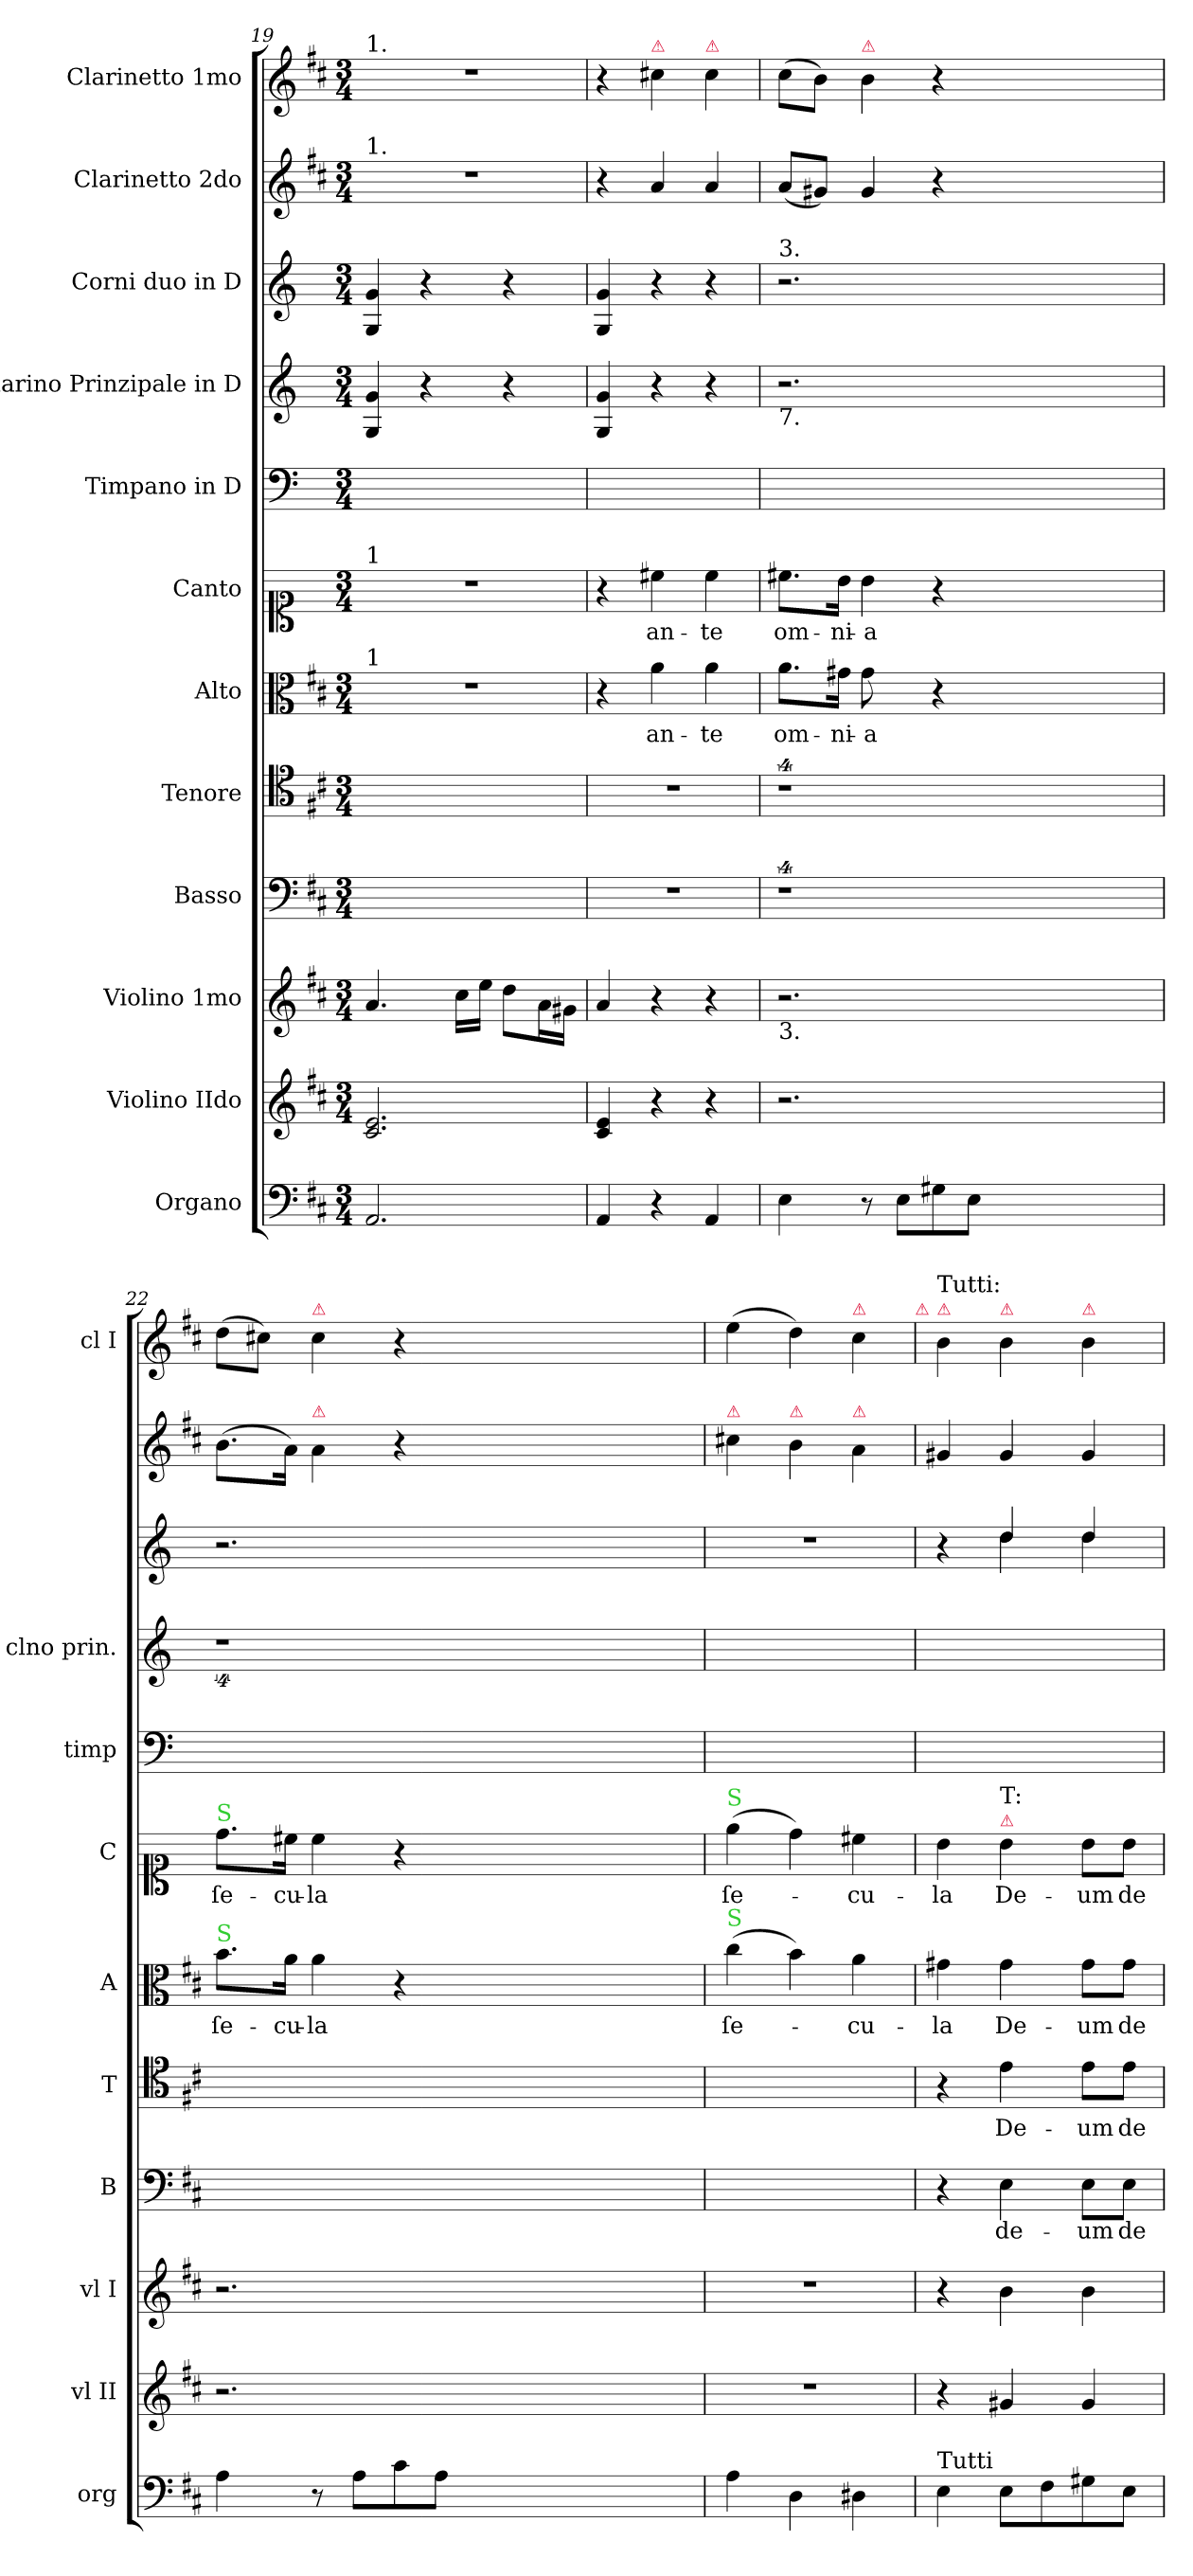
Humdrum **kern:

**kern	**kern	**kern	**kern	**text	**kern	**text	**kern	**text	**kern	**text	**kern	**kern	**kern	**kern	**kern
*part12	*part11	*part10	*part9	*part9	*part8	*part8	*part7	*part7	*part6	*part6	*part5	*part4	*part3	*part2	*part1
*staff12	*staff11	*staff10	*staff9	*staff9	*staff8	*staff8	*staff7	*staff7	*staff6	*staff6	*staff5	*staff4	*staff3	*staff2	*staff1
*I"Organo	*I"Violino IIdo	*I"Violino 1mo	*I"Basso	*	*I"Tenore	*	*I"Alto	*	*I"Canto	*	*I"Timpano in D	*I"Clarino Prinzipale in D	*I"Corni duo in D	*I"Clarinetto 2do	*I"Clarinetto 1mo
*I'org	*I'vl II	*I'vl I	*I'B	*	*I'T	*	*I'A	*	*I'C	*	*I'timp	*I'clno prin.	*	*	*I'cl I
*clefF4	*clefG2	*clefG2	*clefF4	*	*clefC4	*	*clefC3	*	*clefC1	*	*clefF4	*clefG2	*clefG2	*clefG2	*clefG2
*	*	*	*	*	*	*	*	*	*	*	*ITrd-1c-2	*ITrd-1c-2	*ITrd6c10	*	*
*k[f#c#]	*k[f#c#]	*k[f#c#]	*k[f#c#]	*	*k[f#c#]	*	*k[f#c#]	*	*	*	*k[f#c#]	*k[f#c#]	*k[f#c#]	*k[f#c#]	*k[f#c#]
*M3/4	*M3/4	*M3/4	*M3/4	*	*M3/4	*	*M3/4	*	*M3/4	*	*M3/4	*M3/4	*M3/4	*M3/4	*M3/4
=19	=19	=19	=19	=19	=19	=19	=19	=19	=19	=19	=19	=19	=19	=19	=19
!	!	!	!	!	!	!	!	!	!	!	!	!	!	!	!LO:TX:a:t=1.
!	!	!	!	!	!	!	!	!	!	!	!	!	!	!LO:TX:a:t=1.	!
!	!	!	!	!	!	!	!	!	!LO:TX:a:t=1	!	!	!	!	!	!
!	!	!	!	!	!	!	!LO:TX:a:t=1	!	!	!	!	!	!	!	!
2.AA/	2.c#/ 2.e/	4.a/	2.ryy	.	2.ryy	.	2.r	.	2.r	.	2.ryy	4A/ 4a/	4AA/ 4A/	2.r	2.r
.	.	.	.	.	.	.	.	.	.	.	.	4r	4r	.	.
.	.	16cc#\LL	.	.	.	.	.	.	.	.	.	.	.	.	.
.	.	16ee\JJ	.	.	.	.	.	.	.	.	.	.	.	.	.
.	.	8dd\L	.	.	.	.	.	.	.	.	.	4r	4r	.	.
.	.	16a\L	.	.	.	.	.	.	.	.	.	.	.	.	.
.	.	16g#X\JJ	.	.	.	.	.	.	.	.	.	.	.	.	.
=20	=20	=20	=20	=20	=20	=20	=20	=20	=20	=20	=20	=20	=20	=20	=20
4AA/	4c#/ 4e/	4a/	2.r	.	2.r	.	4r	.	4r	.	2.ryy	4A/ 4a/	4AA/ 4A/	4r	4r
!	!	!	!	!	!	!	!	!	!	!	!	!	!	!	!LO:TX:a:color=crimson:t=⚠
4r	4r	4r	.	.	.	.	4a\	an-	4cc#\	an-	.	4r	4r	4a/	4cc#X\
!	!	!	!	!	!	!	!	!	!	!	!	!	!	!	!LO:TX:a:color=crimson:t=⚠
4AA/	4r	4r	.	.	.	.	4a\	-te	4cc#\	-te	.	4r	4r	4a/	4cc#\
=21	=21	=21	=21	=21	=21	=21	=21	=21	=21	=21	=21	=21	=21	=21	=21
!	!	!	!	!	!	!	!	!	!	!	!	!	!LO:TX:a:t=3.	!	!
!	!	!	!	!	!	!	!	!	!	!	!	!LO:TX:b:t=7.	!	!	!
!	!	!LO:TX:b:t=3.	!	!	!	!	!	!	!	!	!	!	!	!	!
4E\	2.r	2.r	4%9r	.	4%9r	.	8.a\L	om-	8.cc#\L	om-	2.ryy	2.r	2.r	(8a/L	(8cc#\L
.	.	.	.	.	.	.	.	.	.	.	.	.	.	8g#X/J)	8b\J)
.	.	.	.	.	.	.	16g#X\Jk	-ni-	16b\Jk	-ni-	.	.	.	.	.
!	!	!	!	!	!	!	!	!	!	!	!	!	!	!	!LO:TX:a:color=crimson:t=⚠
!	!	!	!	!	!	!	!LO:N:vis=8	!	!	!	!	!	!	!	!
8r	.	.	.	.	.	.	4g#\	-a	4b\	-a	.	.	.	4g#/	4b\
8E\L	.	.	.	.	.	.	.	.	.	.	.	.	.	.	.
8G#X\	.	.	.	.	.	.	4r	.	4r	.	.	.	.	4r	4r
8E\J	.	.	.	.	.	.	.	.	.	.	.	.	.	.	.
1.ryy	1.ryy	1.ryy	.	.	.	.	1.ryy	.	1.ryy	.	1.ryy	1.ryy	1.ryy	1.ryy	1.ryy
=22	=22	=22	=22	=22	=22	=22	=22	=22	=22	=22	=22	=22	=22	=22	=22
!	!	!	!	!	!	!	!	!	!LO:TX:a:color=limegreen:t=S	!	!	!	!	!	!
!	!	!	!	!	!	!	!LO:TX:a:color=limegreen:t=S	!	!	!	!	!	!	!	!
4A\	2.r	2.r	0ryy	.	0ryy	.	8.b\L	ſe-	8.dd\L	ſe-	2.ryy	4%9r	2.r	(8.b\L	(8dd\L
.	.	.	.	.	.	.	.	.	.	.	.	.	.	.	8cc#X\J)
.	.	.	.	.	.	.	16a\Jk	-cu-	16cc#\Jk	-cu-	.	.	.	16a\Jk)	.
!	!	!	!	!	!	!	!	!	!	!	!	!	!	!	!LO:TX:a:color=crimson:t=⚠
!	!	!	!	!	!	!	!	!	!	!	!	!	!	!LO:TX:a:color=crimson:t=⚠	!
8r	.	.	.	.	.	.	4a\	-la	4cc#\	-la	.	.	.	4a\	4cc#\
8A\L	.	.	.	.	.	.	.	.	.	.	.	.	.	.	.
8c#\	.	.	.	.	.	.	4r	.	4r	.	.	.	.	4r	4r
8A\J	.	.	.	.	.	.	.	.	.	.	.	.	.	.	.
1.ryy	1.ryy	1.ryy	.	.	.	.	1.ryy	.	1.ryy	.	1.ryy	.	1.ryy	1.ryy	1.ryy
.	.	.	4ryy	.	4ryy	.	.	.	.	.	.	.	.	.	.
=23	=23	=23	=23	=23	=23	=23	=23	=23	=23	=23	=23	=23	=23	=23	=23
!	!	!	!	!	!	!	!	!	!	!	!	!	!	!LO:TX:a:color=crimson:t=⚠	!
!	!	!	!	!	!	!	!	!	!LO:TX:a:color=limegreen:t=S	!	!	!	!	!	!
!	!	!	!	!	!	!	!LO:TX:a:color=limegreen:t=S	!	!	!	!	!	!	!	!
4A\	2.r	2.r	2.ryy	.	2.ryy	.	(4cc#\	ſe-	(4ee\	ſe-	2.ryy	2.ryy	2.r	4cc#X\	(4ee\
!	!	!	!	!	!	!	!	!	!	!	!	!	!	!LO:TX:a:color=crimson:t=⚠	!
4D\	.	.	.	.	.	.	4b\)	.	4dd\)	.	.	.	.	4b\	4dd\)
!	!	!	!	!	!	!	!	!	!	!	!	!	!	!	!LO:TX:a:color=crimson:t=⚠
!	!	!	!	!	!	!	!	!	!	!	!	!	!	!LO:TX:a:color=crimson:t=⚠	!
4D#X\	.	.	.	.	.	.	4a\	-cu-	4cc#\	-cu-	.	.	.	4a\	4cc#\
!	!	!	!	!	!	!	!	!	!	!	!	!	!	!	!LO:TX:a:color=crimson:t=⚠
=24	=24	=24	=24	=24	=24	=24	=24	=24	=24	=24	=24	=24	=24	=24	=24
*	*	*	*	*	*	*	*	*	*	*	*	*	*^	*	*
!	!	!	!	!	!	!	!	!	!	!	!	!	!	!	!	!LO:TX:a:color=crimson:t=⚠
!	!	!	!	!	!	!	!	!	!	!	!	!	!	!	!	!LO:TX:a:t=Tutti&colon;
!LO:TX:a:t=Tutti	!	!	!	!	!	!	!	!	!	!	!	!	!	!	!	!
4E\	4r	4r	4r	.	4r	.	4g#X\	-la	4b\	-la	2.ryy	2.ryy	4r	4ryy	4g#X/	4b\
!	!	!	!	!	!	!	!	!	!	!	!	!	!	!	!	!LO:TX:a:color=crimson:t=⚠
!	!	!	!	!	!	!	!	!	!LO:TX:a:color=crimson:t=⚠	!	!	!	!	!	!	!
!	!	!	!	!	!	!	!	!	!LO:TX:a:t=T&colon;	!	!	!	!	!	!	!
8E\L	4g#X/	4b\	4E\	de-	4e\	De-	4g#\	De-	4b\	De-	.	.	4e\	4e/	4g#/	4b\
8F#\	.	.	.	.	.	.	.	.	.	.	.	.	.	.	.	.
!	!	!	!	!	!	!	!	!	!	!	!	!	!	!	!	!LO:TX:a:color=crimson:t=⚠
8G#X\	4g#/	4b\	8E\L	-um	8e\L	-um	8g#\L	-um	8b\L	-um	.	.	4e\	4e/	4g#/	4b\
8E\J	.	.	8E\J	de	8e\J	de	8g#\J	de	8b\J	de	.	.	.	.	.	.
*	*	*	*	*	*	*	*	*	*	*	*	*	*v	*v	*	*
=	=	=	=	=	=	=	=	=	=	=	=	=	=	=	=
*-	*-	*-	*-	*-	*-	*-	*-	*-	*-	*-	*-	*-	*-	*-	*-
